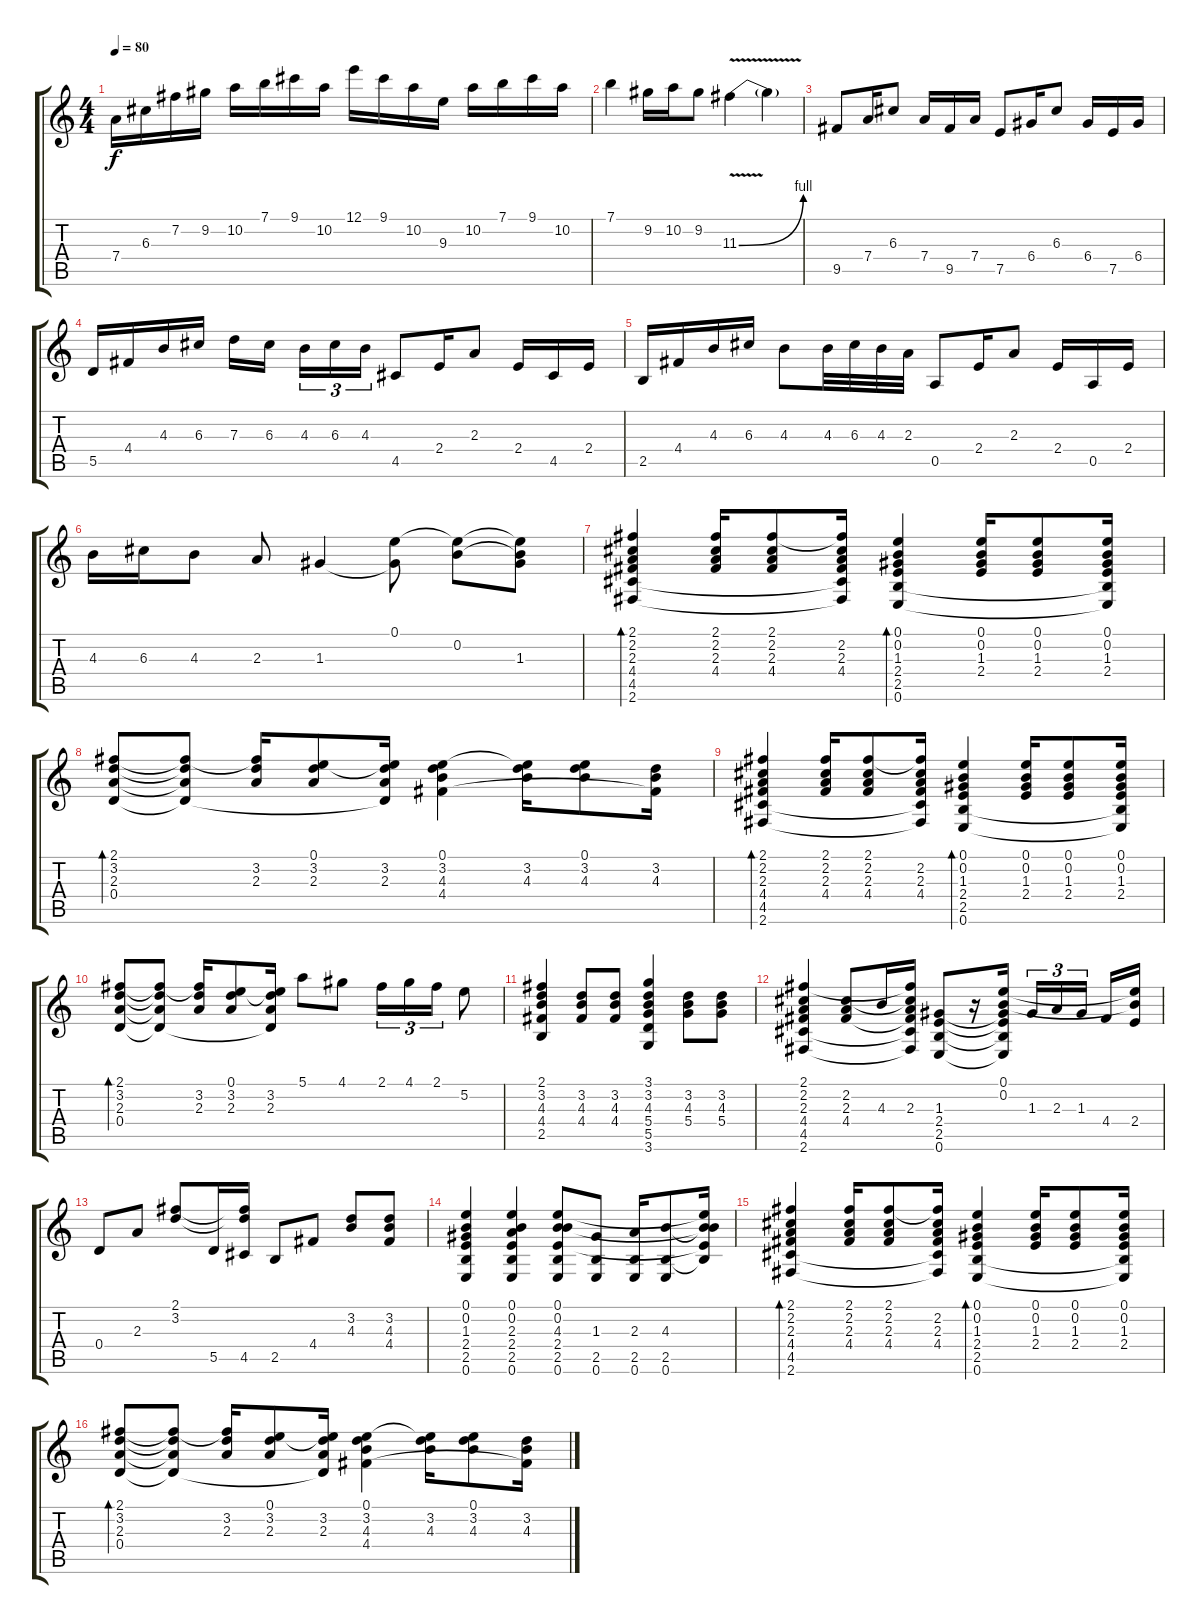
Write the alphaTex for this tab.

\track (" " " ") {instrument acousticguitarnylon}
\staff {score tabs}
\tuning (E4 B3 G3 D3 A2 E2) {hide}
\ts (4 4)
\tempo 80
\clef g2
\ks c
7.4.16{dy f} 6.3.16 7.2.16 9.2.16 10.2.16 7.1.16 9.1.16 10.2.16 12.1.16 9.1.16 10.2.16 9.3.16 10.2.16 7.1.16 9.1.16 10.2.16 |
7.1.4 9.2.16 10.2.16 9.2.8 11.3{be (bend 0 0 60 4) v}.4 11.3{t}.4 |
9.5.8{volume 11} 7.4.16 6.3.8 7.4.16 9.5.16 7.4.16 7.5.8 6.4.16 6.3.8 6.4.16 7.5.16 6.4.16 |
5.5.16 4.4.16 4.3.16 6.3.16 7.3.16 6.3.16 4.3.16{tu (3 2)} 6.3.16{tu (3 2)} 4.3.16{tu (3 2)} 4.5.8 2.4.16 2.3.8 2.4.16 4.5.16 2.4.16 |
2.5.16 4.4.16 4.3.16 6.3.16 4.3.8 4.3.32 6.3.32 4.3.32 2.3.32 0.5.8 2.4.16 2.3.8 2.4.16 0.5.16 2.4.16 |
4.3.16{volume 16} 6.3.16 4.3.8 2.3.8 1.3.4 (0.1 1.3{t}).8 (0.1{t} 0.2).8 (0.1{t} 0.2{t} 1.3).8 |
(2.1 2.2 2.3 4.4 4.5 2.6).4{bd 60} (2.1 2.2 2.3 4.4).16 (2.1 2.2 2.3 4.4).8 (2.1{t} 2.2 2.3 4.4 4.5{t} 2.6{t}).16 (0.1 0.2 1.3 2.4 2.5 0.6).4{bd 60} (0.1 0.2 1.3 2.4).16 (0.1 0.2 1.3 2.4).8 (0.1 0.2 1.3 2.4 2.5{t} 0.6{t}).16 |
(2.1 3.2 2.3 0.4).8{bd 60} (2.1{t} 3.2{t} 2.3{t} 0.4{t}).8 (2.1{t} 3.2 2.3).16 (0.1 3.2 2.3).8 (0.1{t} 3.2 2.3 0.4{t}).16 (0.1 3.2 4.3 4.4).4 (0.1{t} 3.2 4.3).16 (0.1 3.2 4.3).8 (3.2 4.3 4.4{t}).16 |
(2.1 2.2 2.3 4.4 4.5 2.6).4{bd 60} (2.1 2.2 2.3 4.4).16 (2.1 2.2 2.3 4.4).8 (2.1{t} 2.2 2.3 4.4 4.5{t} 2.6{t}).16 (0.1 0.2 1.3 2.4 2.5 0.6).4{bd 60} (0.1 0.2 1.3 2.4).16 (0.1 0.2 1.3 2.4).8 (0.1 0.2 1.3 2.4 2.5{t} 0.6{t}).16 |
(2.1 3.2 2.3 0.4).8{bd 60} (2.1{t} 3.2{t} 2.3{t} 0.4{t}).8 (2.1{t} 3.2 2.3).16 (0.1 3.2 2.3).8 (0.1{t} 3.2 2.3 0.4{t}).16 5.1.8 4.1.8 2.1.16{tu (3 2)} 4.1.16{tu (3 2)} 2.1.16{tu (3 2)} 5.2.8 |
(2.1 3.2 4.3 4.4 2.5).4 (3.2 4.3 4.4).8 (3.2 4.3 4.4).8 (3.1 3.2 4.3 5.4 5.5 3.6).4 (3.2 4.3 5.4).8 (3.2 4.3 5.4).8 |
(2.1 2.2 2.3 4.4 4.5 2.6).4 (2.2 2.3 4.4).8 4.3.16 (2.1{t} 2.2{t} 2.3 4.4{t} 4.5{t} 2.6{t}).16 (1.3 2.4 2.5 0.6).8 r.16 (0.1 0.2 1.3{t} 2.4{t} 2.5{t} 0.6{t}).16 1.3.16{tu (3 2)} 2.3.16{tu (3 2)} 1.3.16{tu (3 2)} 4.4.16 (0.1{t} 0.2{t} 2.4).16 |
0.4.8 2.3.8 (2.1 3.2).8 5.5.16 (2.1{t} 3.2{t} 4.5).16 2.5.8 4.4.8 (3.2 4.3).8 (3.2 4.3 4.4).8 |
(0.1 0.2 1.3 2.4 2.5 0.6).4 (0.1 0.2 2.3 2.4 2.5 0.6).4 (0.1 0.2 4.3 2.4 2.5 0.6).8 (1.3 2.5 0.6).8 (2.3 2.5 0.6).16 (4.3 2.5 0.6).8 (0.1{t} 0.2{t} 4.3{t} 2.4{t} 2.5{t}).16 |
(2.1 2.2 2.3 4.4 4.5 2.6).4{bd 60} (2.1 2.2 2.3 4.4).16 (2.1 2.2 2.3 4.4).8 (2.1{t} 2.2 2.3 4.4 4.5{t} 2.6{t}).16 (0.1 0.2 1.3 2.4 2.5 0.6).4{bd 60} (0.1 0.2 1.3 2.4).16 (0.1 0.2 1.3 2.4).8 (0.1 0.2 1.3 2.4 2.5{t} 0.6{t}).16 |
(2.1 3.2 2.3 0.4).8{bd 60} (2.1{t} 3.2{t} 2.3{t} 0.4{t}).8 (2.1{t} 3.2 2.3).16 (0.1 3.2 2.3).8 (0.1{t} 3.2 2.3 0.4{t}).16 (0.1 3.2 4.3 4.4).4 (0.1{t} 3.2 4.3).16 (0.1 3.2 4.3).8 (3.2 4.3 4.4{t}).16
